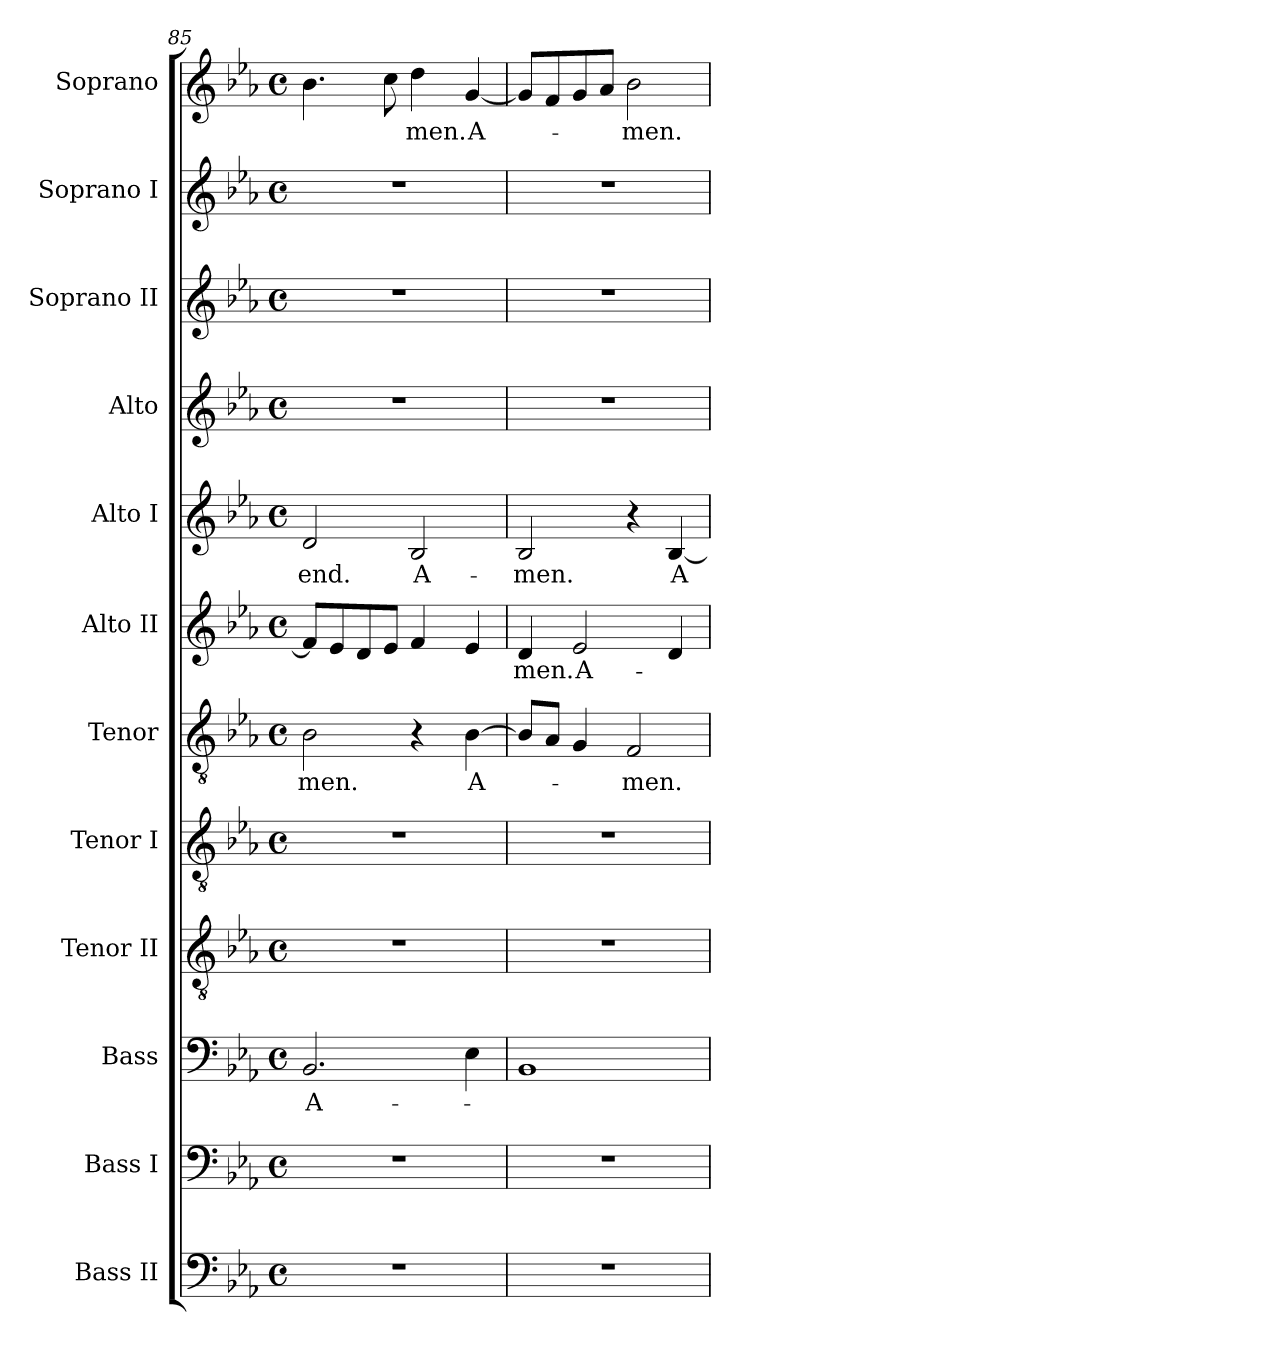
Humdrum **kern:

**kern	**kern	**kern	**text	**kern	**kern	**kern	**text	**kern	**text	**kern	**text	**kern	**kern	**kern	**kern	**text
*part12	*part11	*part10	*part10	*part9	*part8	*part7	*part7	*part6	*part6	*part5	*part5	*part4	*part3	*part2	*part1	*part1
*staff12	*staff11	*staff10	*staff10	*staff9	*staff8	*staff7	*staff7	*staff6	*staff6	*staff5	*staff5	*staff4	*staff3	*staff2	*staff1	*staff1
*I"Bass II	*I"Bass I	*I"Bass	*	*I"Tenor II	*I"Tenor I	*I"Tenor	*	*I"Alto II	*	*I"Alto I	*	*I"Alto	*I"Soprano II	*I"Soprano I	*I"Soprano	*
*I'BII	*I'BI	*I'B	*	*I'TII	*I'TI	*I'T	*	*I'AII	*	*I'AI	*	*I'A	*I'SII	*I'SI	*I'S	*
*clefF4	*clefF4	*clefF4	*	*clefGv2	*clefGv2	*clefGv2	*	*clefG2	*	*clefG2	*	*clefG2	*clefG2	*clefG2	*clefG2	*
*ITrd7c12	*	*ITrd7c12	*	*ITrd7c12	*ITrd7c12	*ITrd7c12	*	*	*	*	*	*	*	*	*	*
*k[b-e-a-]	*k[b-e-a-]	*k[b-e-a-]	*	*k[b-e-a-]	*k[b-e-a-]	*k[b-e-a-]	*	*k[b-e-a-]	*	*k[b-e-a-]	*	*k[b-e-a-]	*k[b-e-a-]	*k[b-e-a-]	*k[b-e-a-]	*
*E-:	*E-:	*E-:	*	*E-:	*E-:	*E-:	*	*E-:	*	*E-:	*	*E-:	*E-:	*E-:	*E-:	*
*M4/4	*M4/4	*M4/4	*	*M4/4	*M4/4	*M4/4	*	*M4/4	*	*M4/4	*	*M4/4	*M4/4	*M4/4	*M4/4	*
*met(c)	*met(c)	*met(c)	*	*met(c)	*met(c)	*met(c)	*	*met(c)	*	*met(c)	*	*met(c)	*met(c)	*met(c)	*met(c)	*
=85	=85	=85	=85	=85	=85	=85	=85	=85	=85	=85	=85	=85	=85	=85	=85	=85
!	!	!	!LO:LY:b:color=#000000	!	!	!	!	!	!	!	!	!	!	!	!	!
!	!	!	!	!	!	!	!LO:LY:b:color=#000000	!	!	!	!	!	!	!	!	!
!	!	!	!	!	!	!	!	!	!	!	!LO:LY:b:color=#000000	!	!	!	!	!
1r	1r	2.BBB-i/	A-	1r	1r	2BB-i\	-men.	8fi/L]	.	2di/	end.	1r	1r	1r	4.b-i\	.
.	.	.	.	.	.	.	.	8e-i/	.	.	.	.	.	.	.	.
.	.	.	.	.	.	.	.	8di/	.	.	.	.	.	.	.	.
.	.	.	.	.	.	.	.	8e-i/J	.	.	.	.	.	.	8cci\	.
!	!	!	!	!	!	!	!	!	!	!	!LO:LY:b:color=#000000	!	!	!	!	!
!	!	!	!	!	!	!	!	!	!	!	!	!	!	!	!	!LO:LY:b:color=#000000
.	.	.	.	.	.	4r	.	4fi/	.	2B-i/	A-	.	.	.	4ddi\	-men.
!	!	!	!	!	!	!	!LO:LY:b:color=#000000	!	!	!	!	!	!	!	!	!
!	!	!	!	!	!	!	!	!	!	!	!	!	!	!	!	!LO:LY:b:color=#000000
.	.	4EE-i\	.	.	.	[>4BB-i\	A-	4e-i/	.	.	.	.	.	.	[<4gi/	A-
=86	=86	=86	=86	=86	=86	=86	=86	=86	=86	=86	=86	=86	=86	=86	=86	=86
!	!	!	!	!	!	!	!	!	!LO:LY:b:color=#000000	!	!	!	!	!	!	!
!	!	!	!	!	!	!	!	!	!	!	!LO:LY:b:color=#000000	!	!	!	!	!
1r	1r	1BBB-i	.	1r	1r	8BB-i/L]	.	4di/	-men.	2B-i/	-men.	1r	1r	1r	8gi/L]	.
.	.	.	.	.	.	8AA-i/J	.	.	.	.	.	.	.	.	8fi/	.
!	!	!	!	!	!	!	!	!	!LO:LY:b:color=#000000	!	!	!	!	!	!	!
.	.	.	.	.	.	4GGi/	.	2e-i/	A-	.	.	.	.	.	8gi/	.
.	.	.	.	.	.	.	.	.	.	.	.	.	.	.	8a-i/J	.
!	!	!	!	!	!	!	!LO:LY:b:color=#000000	!	!	!	!	!	!	!	!	!
!	!	!	!	!	!	!	!	!	!	!	!	!	!	!	!	!LO:LY:b:color=#000000
.	.	.	.	.	.	2FFi/	-men.	.	.	4r	.	.	.	.	2b-i\	-men.
!	!	!	!	!	!	!	!	!	!	!	!LO:LY:b:color=#000000	!	!	!	!	!
.	.	.	.	.	.	.	.	4di/	.	[<4B-i/	A-	.	.	.	.	.
=	=	=	=	=	=	=	=	=	=	=	=	=	=	=	=	=
*-	*-	*-	*-	*-	*-	*-	*-	*-	*-	*-	*-	*-	*-	*-	*-	*-
